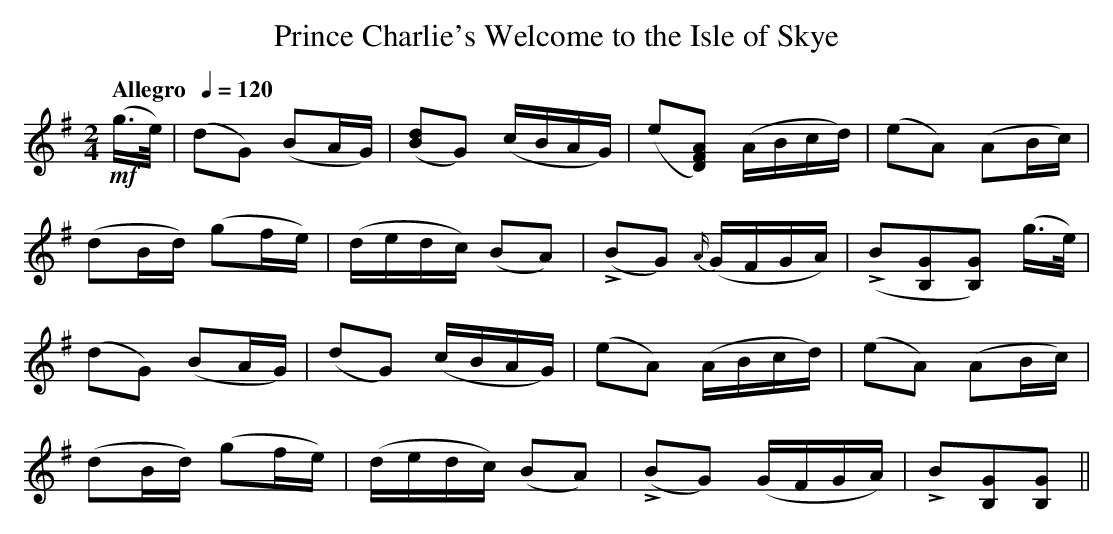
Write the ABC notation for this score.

X:1
T:Prince Charlie's Welcome to the Isle of Skye
M:2/4
L:1/8
Q:"Allegro  "1/4=120
K:G major
!mf!(g/>e/)|(dG) (BA/G/)|([dB]G) (c/B/A/G/)|\
(e[AFD]) (A/B/c/d/)|(eA) (AB/c/)|
(dB/d/) (gf/e/)|(d/e/d/c/) (BA)|\
L(BG) {A/}(G/F/G/A/)|L(B[GB,][GB,]) (g/>e/)|
(dG) (BA/G/)|(dG) (c/B/A/G/)|\
(eA) (A/B/c/d/)|(eA) (AB/c/)|
(dB/d/) (gf/e/)|(d/e/d/c/) (BA)|\
L(BG) (G/F/G/A/)|LB[GB,][GB,]||
